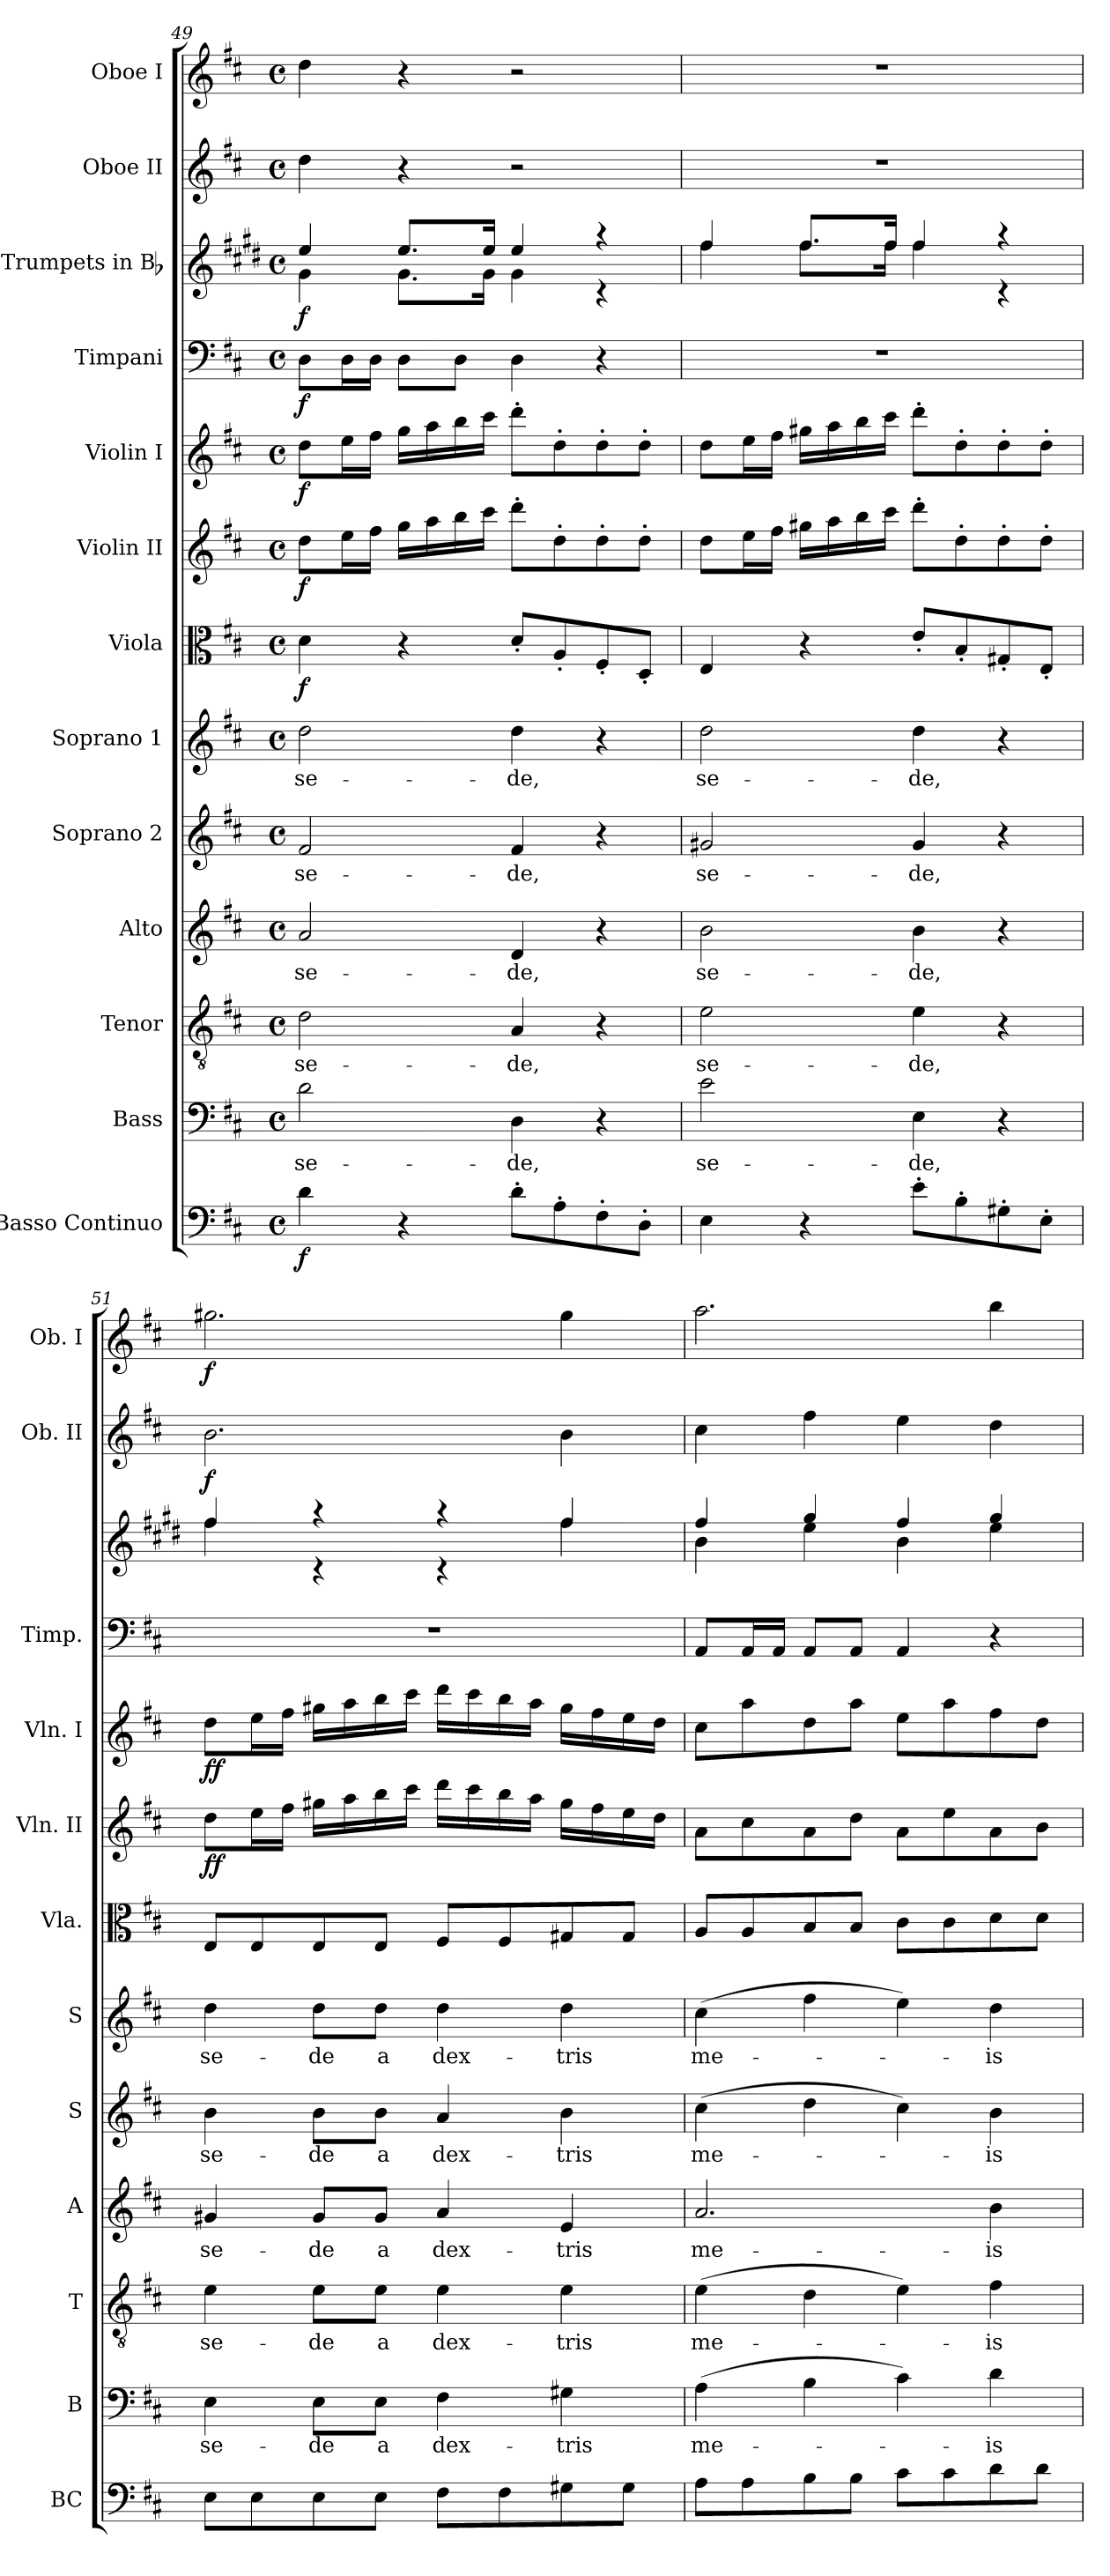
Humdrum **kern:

**kern	**dynam	**kern	**text	**kern	**text	**kern	**text	**kern	**text	**kern	**text	**kern	**dynam	**kern	**dynam	**kern	**dynam	**kern	**dynam	**kern	**dynam	**kern	**dynam	**kern	**dynam
*part13	*part13	*part12	*part12	*part11	*part11	*part10	*part10	*part9	*part9	*part8	*part8	*part7	*part7	*part6	*part6	*part5	*part5	*part4	*part4	*part3	*part3	*part2	*part2	*part1	*part1
*staff13	*staff13	*staff12	*staff12	*staff11	*staff11	*staff10	*staff10	*staff9	*staff9	*staff8	*staff8	*staff7	*staff7	*staff6	*staff6	*staff5	*staff5	*staff4	*staff4	*staff3	*staff3	*staff2	*staff2	*staff1	*staff1
*I"Basso Continuo	*	*I"Bass	*	*I"Tenor	*	*I"Alto	*	*I"Soprano 2	*	*I"Soprano 1	*	*I"Viola	*	*I"Violin II	*	*I"Violin I	*	*I"Timpani	*	*I"Trumpets in Bb	*	*I"Oboe II	*	*I"Oboe I	*
*I'BC	*	*I'B	*	*I'T	*	*I'A	*	*I'S	*	*I'S	*	*I'Vla.	*	*I'Vln. II	*	*I'Vln. I	*	*I'Timp.	*	*	*	*I'Ob. II	*	*I'Ob. I	*
!!LO:PB:g=z
*clefF4	*	*clefF4	*	*clefGv2	*	*clefG2	*	*clefG2	*	*clefG2	*	*clefC3	*	*clefG2	*	*clefG2	*	*clefF4	*	*clefG2	*	*clefG2	*	*clefG2	*
*	*	*	*	*	*	*	*	*	*	*	*	*	*	*	*	*	*	*	*	*ITrd1c2	*	*	*	*	*
*k[f#c#]	*	*k[f#c#]	*	*k[f#c#]	*	*k[f#c#]	*	*k[f#c#]	*	*k[f#c#]	*	*k[f#c#]	*	*k[f#c#]	*	*k[f#c#]	*	*k[f#c#]	*	*k[f#c#]	*	*k[f#c#]	*	*k[f#c#]	*
*D:	*	*D:	*	*D:	*	*D:	*	*D:	*	*D:	*	*D:	*	*D:	*	*D:	*	*D:	*	*D:	*	*D:	*	*D:	*
*M4/4	*	*M4/4	*	*M4/4	*	*M4/4	*	*M4/4	*	*M4/4	*	*M4/4	*	*M4/4	*	*M4/4	*	*M4/4	*	*M4/4	*	*M4/4	*	*M4/4	*
*met(c)	*	*met(c)	*	*met(c)	*	*met(c)	*	*met(c)	*	*met(c)	*	*met(c)	*	*met(c)	*	*met(c)	*	*met(c)	*	*met(c)	*	*met(c)	*	*met(c)	*
=49	=49	=49	=49	=49	=49	=49	=49	=49	=49	=49	=49	=49	=49	=49	=49	=49	=49	=49	=49	=49	=49	=49	=49	=49	=49
!	!LO:DY:b	!	!LO:LY:b	!	!LO:LY:b	!	!LO:LY:b	!	!LO:LY:b	!	!LO:LY:b	!	!LO:DY:b	!	!LO:DY:b	!	!LO:DY:b	!	!LO:DY:b	!	!LO:DY:b	!	!	!	!
*	*	*	*	*	*	*	*	*	*	*	*	*	*	*	*	*	*	*	*	*^	*	*	*	*	*
4d\	f	2d\	se-	2d\	se-	2a/	se-	2f#/	se-	2dd\	se-	4d\	f	8dd\L	f	8dd\L	f	8D\L	f	4dd/	4f#\	f	4dd\	.	4dd\	.
.	.	.	.	.	.	.	.	.	.	.	.	.	.	16ee\L	.	16ee\L	.	16D\L	.	.	.	.	.	.	.	.
.	.	.	.	.	.	.	.	.	.	.	.	.	.	16ff#\JJ	.	16ff#\JJ	.	16D\JJ	.	.	.	.	.	.	.	.
4r	.	.	.	.	.	.	.	.	.	.	.	4r	.	16gg\LL	.	16gg\LL	.	8D\L	.	8.dd/L	8.f#\L	.	4r	.	4r	.
.	.	.	.	.	.	.	.	.	.	.	.	.	.	16aa\	.	16aa\	.	.	.	.	.	.	.	.	.	.
.	.	.	.	.	.	.	.	.	.	.	.	.	.	16bb\	.	16bb\	.	8D\J	.	.	.	.	.	.	.	.
.	.	.	.	.	.	.	.	.	.	.	.	.	.	16ccc#\JJ	.	16ccc#\JJ	.	.	.	16dd/Jk	16f#\Jk	.	.	.	.	.
!	!	!	!LO:LY:b	!	!LO:LY:b	!	!LO:LY:b	!	!LO:LY:b	!	!LO:LY:b	!	!	!	!	!	!	!	!	!	!	!	!	!	!	!
8d'>\L	.	4D\	-de,	4A/	-de,	4d/	-de,	4f#/	-de,	4dd\	-de,	8d'</L	.	8ddd'>\L	.	8ddd'>\L	.	4D\	.	4dd/	4f#\	.	2r	.	2r	.
8A'>\	.	.	.	.	.	.	.	.	.	.	.	8A'</	.	8dd'>\	.	8dd'>\	.	.	.	.	.	.	.	.	.	.
8F#'>\	.	4r	.	4r	.	4r	.	4r	.	4r	.	8F#'</	.	8dd'>\	.	8dd'>\	.	4r	.	4raa	4rc	.	.	.	.	.
8D'>\J	.	.	.	.	.	.	.	.	.	.	.	8D'</J	.	8dd'>\J	.	8dd'>\J	.	.	.	.	.	.	.	.	.	.
=50	=50	=50	=50	=50	=50	=50	=50	=50	=50	=50	=50	=50	=50	=50	=50	=50	=50	=50	=50	=50	=50	=50	=50	=50	=50	=50
!	!	!	!LO:LY:b	!	!LO:LY:b	!	!LO:LY:b	!	!LO:LY:b	!	!LO:LY:b	!	!	!	!	!	!	!	!	!	!	!	!	!	!	!
4E\	.	2e\	se-	2e\	se-	2b\	se-	2g#X/	se-	2dd\	se-	4E/	.	8dd\L	.	8dd\L	.	1r	.	4ee/	4ee\	.	1r	.	1r	.
.	.	.	.	.	.	.	.	.	.	.	.	.	.	16ee\L	.	16ee\L	.	.	.	.	.	.	.	.	.	.
.	.	.	.	.	.	.	.	.	.	.	.	.	.	16ff#\JJ	.	16ff#\JJ	.	.	.	.	.	.	.	.	.	.
4r	.	.	.	.	.	.	.	.	.	.	.	4r	.	16gg#X\LL	.	16gg#X\LL	.	.	.	8.ee/L	8.ee\L	.	.	.	.	.
.	.	.	.	.	.	.	.	.	.	.	.	.	.	16aa\	.	16aa\	.	.	.	.	.	.	.	.	.	.
.	.	.	.	.	.	.	.	.	.	.	.	.	.	16bb\	.	16bb\	.	.	.	.	.	.	.	.	.	.
.	.	.	.	.	.	.	.	.	.	.	.	.	.	16ccc#\JJ	.	16ccc#\JJ	.	.	.	16ee/Jk	16ee\Jk	.	.	.	.	.
!	!	!	!LO:LY:b	!	!LO:LY:b	!	!LO:LY:b	!	!LO:LY:b	!	!LO:LY:b	!	!	!	!	!	!	!	!	!	!	!	!	!	!	!
8e'>\L	.	4E\	-de,	4e\	-de,	4b\	-de,	4g#/	-de,	4dd\	-de,	8e'</L	.	8ddd'>\L	.	8ddd'>\L	.	.	.	4ee/	4ee\	.	.	.	.	.
8B'>\	.	.	.	.	.	.	.	.	.	.	.	8B'</	.	8dd'>\	.	8dd'>\	.	.	.	.	.	.	.	.	.	.
8G#X'>\	.	4r	.	4r	.	4r	.	4r	.	4r	.	8G#X'</	.	8dd'>\	.	8dd'>\	.	.	.	4raa	4rc	.	.	.	.	.
8E'>\J	.	.	.	.	.	.	.	.	.	.	.	8E'</J	.	8dd'>\J	.	8dd'>\J	.	.	.	.	.	.	.	.	.	.
!!LO:PB:g=z
=51	=51	=51	=51	=51	=51	=51	=51	=51	=51	=51	=51	=51	=51	=51	=51	=51	=51	=51	=51	=51	=51	=51	=51	=51	=51	=51
!	!	!	!LO:LY:b	!	!LO:LY:b	!	!LO:LY:b	!	!LO:LY:b	!	!LO:LY:b	!	!	!	!LO:DY:b	!	!LO:DY:b	!	!	!	!	!	!	!LO:DY:b	!	!LO:DY:b
8E\L	.	4E\	se-	4e\	se-	4g#X/	se-	4b\	se-	4dd\	se-	8E/L	.	8dd\L	ff	8dd\L	ff	1r	.	4ee/	4ee\	.	2.b\	f	2.gg#X\	f
8E\	.	.	.	.	.	.	.	.	.	.	.	8E/	.	16ee\L	.	16ee\L	.	.	.	.	.	.	.	.	.	.
.	.	.	.	.	.	.	.	.	.	.	.	.	.	16ff#\JJ	.	16ff#\JJ	.	.	.	.	.	.	.	.	.	.
!	!	!	!LO:LY:b	!	!LO:LY:b	!	!LO:LY:b	!	!LO:LY:b	!	!LO:LY:b	!	!	!	!	!	!	!	!	!	!	!	!	!	!	!
8E\	.	8E\L	-de	8e\L	-de	8g#/L	-de	8b\L	-de	8dd\L	-de	8E/	.	16gg#X\LL	.	16gg#X\LL	.	.	.	4raa	4rc	.	.	.	.	.
.	.	.	.	.	.	.	.	.	.	.	.	.	.	16aa\	.	16aa\	.	.	.	.	.	.	.	.	.	.
!	!	!	!LO:LY:b	!	!LO:LY:b	!	!LO:LY:b	!	!LO:LY:b	!	!LO:LY:b	!	!	!	!	!	!	!	!	!	!	!	!	!	!	!
8E\J	.	8E\J	a	8e\J	a	8g#/J	a	8b\J	a	8dd\J	a	8E/J	.	16bb\	.	16bb\	.	.	.	.	.	.	.	.	.	.
.	.	.	.	.	.	.	.	.	.	.	.	.	.	16ccc#\JJ	.	16ccc#\JJ	.	.	.	.	.	.	.	.	.	.
!	!	!	!LO:LY:b	!	!LO:LY:b	!	!LO:LY:b	!	!LO:LY:b	!	!LO:LY:b	!	!	!	!	!	!	!	!	!	!	!	!	!	!	!
8F#\L	.	4F#\	dex-	4e\	dex-	4a/	dex-	4a/	dex-	4dd\	dex-	8F#/L	.	16ddd\LL	.	16ddd\LL	.	.	.	4raa	4rc	.	.	.	.	.
.	.	.	.	.	.	.	.	.	.	.	.	.	.	16ccc#\	.	16ccc#\	.	.	.	.	.	.	.	.	.	.
8F#\	.	.	.	.	.	.	.	.	.	.	.	8F#/	.	16bb\	.	16bb\	.	.	.	.	.	.	.	.	.	.
.	.	.	.	.	.	.	.	.	.	.	.	.	.	16aa\JJ	.	16aa\JJ	.	.	.	.	.	.	.	.	.	.
!	!	!	!LO:LY:b	!	!LO:LY:b	!	!LO:LY:b	!	!LO:LY:b	!	!LO:LY:b	!	!	!	!	!	!	!	!	!	!	!	!	!	!	!
8G#X\	.	4G#X\	-tris	4e\	-tris	4e/	-tris	4b\	-tris	4dd\	-tris	8G#X/	.	16gg#\LL	.	16gg#\LL	.	.	.	4ee/	4ee\	.	4b\	.	4gg#\	.
.	.	.	.	.	.	.	.	.	.	.	.	.	.	16ff#\	.	16ff#\	.	.	.	.	.	.	.	.	.	.
8G#\J	.	.	.	.	.	.	.	.	.	.	.	8G#/J	.	16ee\	.	16ee\	.	.	.	.	.	.	.	.	.	.
.	.	.	.	.	.	.	.	.	.	.	.	.	.	16dd\JJ	.	16dd\JJ	.	.	.	.	.	.	.	.	.	.
=52	=52	=52	=52	=52	=52	=52	=52	=52	=52	=52	=52	=52	=52	=52	=52	=52	=52	=52	=52	=52	=52	=52	=52	=52	=52	=52
!	!	!	!LO:LY:b	!	!LO:LY:b	!	!LO:LY:b	!	!LO:LY:b	!	!LO:LY:b	!	!	!	!	!	!	!	!	!	!	!	!	!	!	!
8A\L	.	(4A\	me-	(4e\	me-	2.a/	me-	(4cc#\	me-	(4cc#\	me-	8A/L	.	8a\L	.	8cc#\L	.	8AA/L	.	4ee/	4a\	.	4cc#\	.	2.aa\	.
8A\	.	.	.	.	.	.	.	.	.	.	.	8A/	.	8cc#\	.	8aa\	.	16AA/L	.	.	.	.	.	.	.	.
.	.	.	.	.	.	.	.	.	.	.	.	.	.	.	.	.	.	16AA/JJ	.	.	.	.	.	.	.	.
8B\	.	4B\	.	4d\	.	.	.	4dd\	.	4ff#\	.	8B/	.	8a\	.	8dd\	.	8AA/L	.	4ff#/	4dd\	.	4ff#\	.	.	.
8B\J	.	.	.	.	.	.	.	.	.	.	.	8B/J	.	8dd\J	.	8aa\J	.	8AA/J	.	.	.	.	.	.	.	.
8c#\L	.	4c#\)	.	4e\)	.	.	.	4cc#\)	.	4ee\)	.	8c#\L	.	8a\L	.	8ee\L	.	4AA/	.	4ee/	4a\	.	4ee\	.	.	.
8c#\	.	.	.	.	.	.	.	.	.	.	.	8c#\	.	8ee\	.	8aa\	.	.	.	.	.	.	.	.	.	.
!	!	!	!LO:LY:b	!	!LO:LY:b	!	!LO:LY:b	!	!LO:LY:b	!	!LO:LY:b	!	!	!	!	!	!	!	!	!	!	!	!	!	!	!
8d\	.	4d\	-is	4f#\	-is	4b\	-is	4b\	-is	4dd\	-is	8d\	.	8a\	.	8ff#\	.	4r	.	4ff#/	4dd\	.	4dd\	.	4bb\	.
8d\J	.	.	.	.	.	.	.	.	.	.	.	8d\J	.	8b\J	.	8dd\J	.	.	.	.	.	.	.	.	.	.
*	*	*	*	*	*	*	*	*	*	*	*	*	*	*	*	*	*	*	*	*v	*v	*	*	*	*	*
=	=	=	=	=	=	=	=	=	=	=	=	=	=	=	=	=	=	=	=	=	=	=	=	=	=
*-	*-	*-	*-	*-	*-	*-	*-	*-	*-	*-	*-	*-	*-	*-	*-	*-	*-	*-	*-	*-	*-	*-	*-	*-	*-
